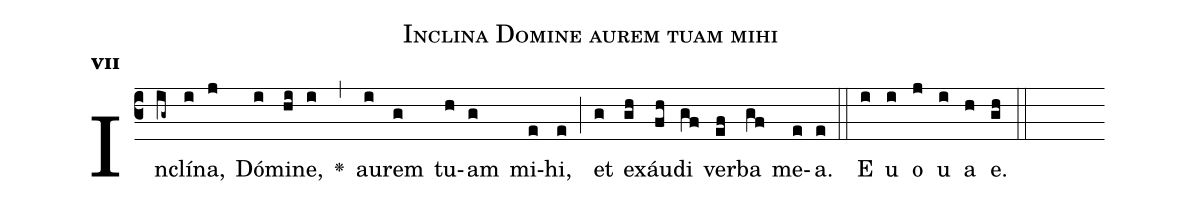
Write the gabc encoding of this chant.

name:Inclina Domine aurem tuam mihi;
office-part:Antiphona;
mode:7;
%%
initial-style: 1;
name: Inclina Domine aurem tuam mihi;
book: Antiphonae & Responsoria/Tomus III, p. 17;
occasion: Psalterium Hebdomada I Feria IV;
office-part: Hora media Ant 2;
user-notes: ;
commentary: ;
annotation: 7c;
centering-scheme: english;
fontsize: 12;
font: OFLSortsMillGoudy;
height: 11;
width: 4.5;
%%
(c3)In(ig~)clí(i)na,(j) Dó(i)mi(hi)ne,(i) <v>\greheightstar</v>(,) au(i)rem(g) tu(h)am(g) mi(e)hi,(e) (;) et(g) ex(gh)áu(fh)di(gf) ver(ef)ba(gf) me(e)a.(e) (::)
E(i) u(i) o(j) u(i) a(h) e.(gh) (::)
